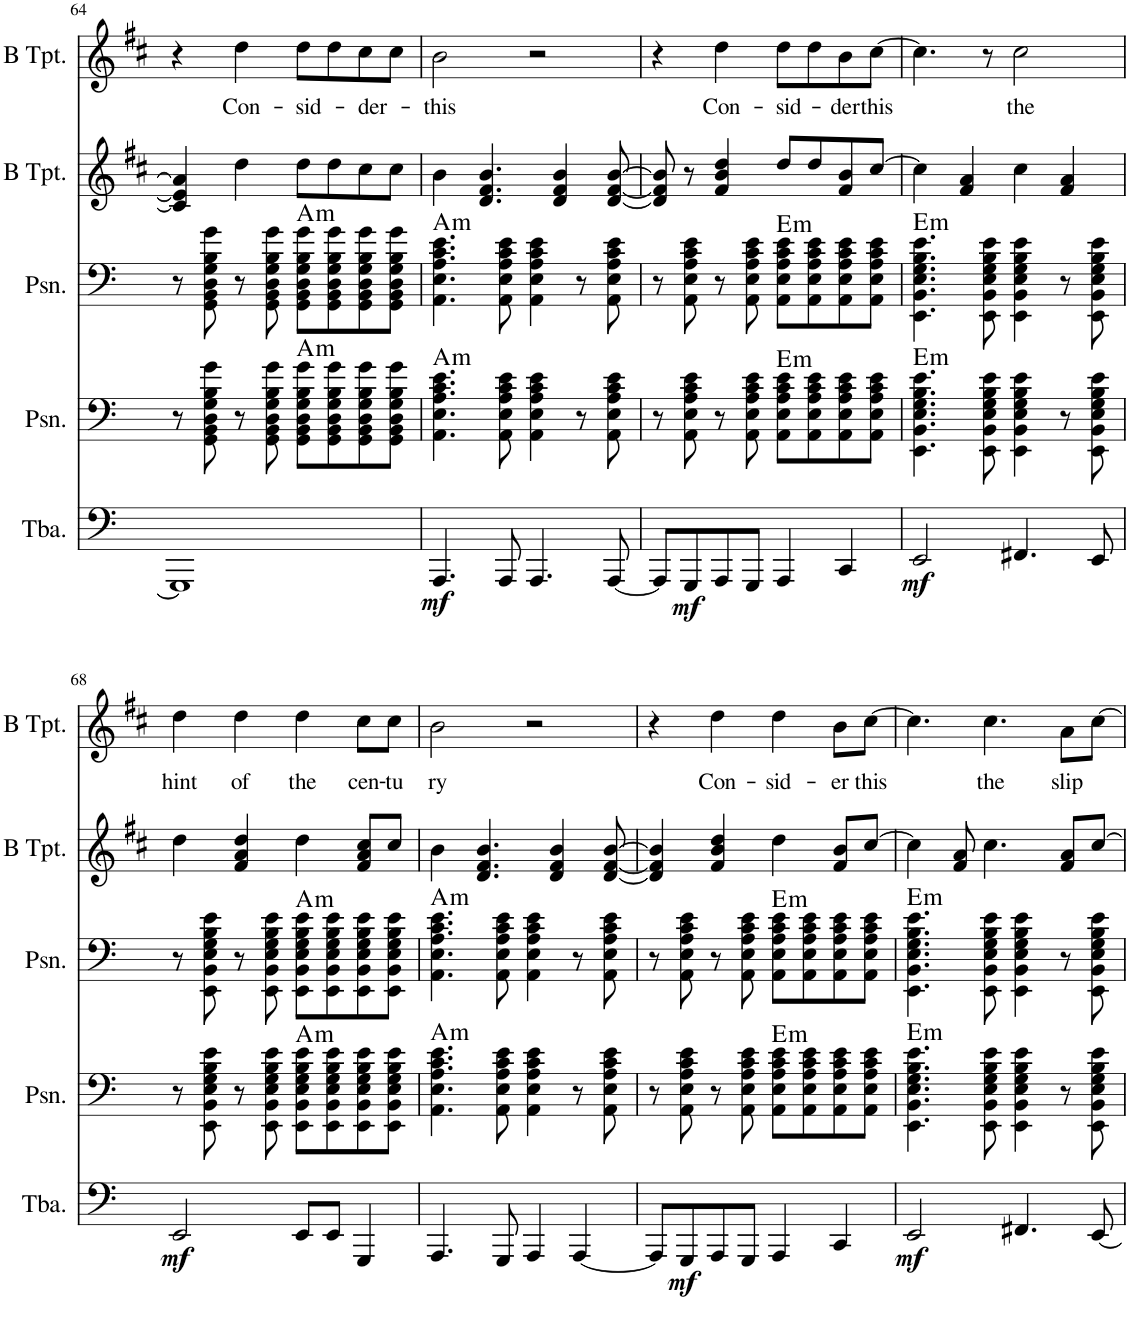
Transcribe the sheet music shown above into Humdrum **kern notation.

**kern	**dynam	**kern	**kern	**harte	**kern	**kern	**text
*part5	*part5	*part4	*part3	*part3	*part2	*part1	*part1
*staff5	*staff5	*staff4	*staff3	*	*staff2	*staff1	*staff1
*I"Tuba	*	*I"Posaune	*I"Posaune	*	*I"Trompete in B	*I"Trompete in B	*
*I'Tba.	*	*I'Psn.	*I'Psn.	*	*	*	*
!!LO:PB:g=z
*clefF4	*	*clefF4	*clefF4	*	*clefG2	*clefG2	*
*	*	*	*	*	*Trd1c2	*Trd1c2	*
*k[]	*	*k[]	*k[]	*	*k[f#c#]	*k[f#c#]	*
*M4/4	*	*M4/4	*M4/4	*	*M4/4	*M4/4	*
=64	=64	=64	=64	=64	=64	=64	=64
1GGG]	.	8r	8r	.	4c#/] 4e/] 4a/]	4r	.
.	.	8GG\ 8BB\ 8D\ 8G\ 8B\ 8g\	8GG\ 8BB\ 8D\ 8G\ 8B\ 8g\	.	.	.	.
!	!	!	!	!	!	!	!LO:LY:b
.	.	8r	8r	.	4dd\	4dd\	Con-
.	.	8GG\ 8BB\ 8D\ 8G\ 8B\ 8g\	8GG\ 8BB\ 8D\ 8G\ 8B\ 8g\	.	.	.	.
!	!	!	!	!LO:H:kt=m	!	!	!LO:LY:b
.	.	8GG\ 8BB\ 8D\ 8G\ 8B\ 8g\L	8GG\ 8BB\ 8D\ 8G\ 8B\ 8g\L	A:min	8dd\L	8dd\L	-sid-
.	.	8GG\ 8BB\ 8D\ 8G\ 8B\ 8g\	8GG\ 8BB\ 8D\ 8G\ 8B\ 8g\	.	8dd\	8dd\	.
!	!	!	!	!	!	!	!LO:LY:b
.	.	8GG\ 8BB\ 8D\ 8G\ 8B\ 8g\	8GG\ 8BB\ 8D\ 8G\ 8B\ 8g\	.	8cc#\	8cc#\	-der-
.	.	8GG\ 8BB\ 8D\ 8G\ 8B\ 8g\J	8GG\ 8BB\ 8D\ 8G\ 8B\ 8g\J	.	8cc#\J	8cc#\J	.
=65	=65	=65	=65	=65	=65	=65	=65
!	!LO:DY:b	!	!	!LO:H:kt=m	!	!	!LO:LY:b
4.AAA/	mf	4.AA\ 4.E\ 4.A\ 4.c\ 4.e\	4.AA\ 4.E\ 4.A\ 4.c\ 4.e\	A:min	4b\	2b\	-this
.	.	.	.	.	4.d/ 4.f#/ 4.b/	.	.
8AAA/	.	8AA\ 8E\ 8A\ 8c\ 8e\	8AA\ 8E\ 8A\ 8c\ 8e\	.	.	.	.
4.AAA/	.	4AA\ 4E\ 4A\ 4c\ 4e\	4AA\ 4E\ 4A\ 4c\ 4e\	.	.	2r	.
.	.	.	.	.	4d/ 4f#/ 4b/	.	.
.	.	8r	8r	.	.	.	.
[8AAA/	.	8AA\ 8E\ 8A\ 8c\ 8e\	8AA\ 8E\ 8A\ 8c\ 8e\	.	[8d/ [8f#/ [8b/	.	.
=66	=66	=66	=66	=66	=66	=66	=66
8AAA/L]	.	8r	8r	.	8d/] 8f#/] 8b/]	4r	.
!	!LO:DY:b	!	!	!	!	!	!
8GGG/	mf	8AA\ 8E\ 8A\ 8c\ 8e\	8AA\ 8E\ 8A\ 8c\ 8e\	.	8r	.	.
!	!	!	!	!	!	!	!LO:LY:b
8AAA/	.	8r	8r	.	4f#/ 4b/ 4dd/	4dd\	Con-
8GGG/J	.	8AA\ 8E\ 8A\ 8c\ 8e\	8AA\ 8E\ 8A\ 8c\ 8e\	.	.	.	.
!	!	!	!	!LO:H:kt=m	!	!	!LO:LY:b
4AAA/	.	8AA\ 8E\ 8A\ 8c\ 8e\L	8AA\ 8E\ 8A\ 8c\ 8e\L	E:min	8dd/L	8dd\L	-sid-
.	.	8AA\ 8E\ 8A\ 8c\ 8e\	8AA\ 8E\ 8A\ 8c\ 8e\	.	8dd/	8dd\	.
!	!	!	!	!	!	!	!LO:LY:b
4CC/	.	8AA\ 8E\ 8A\ 8c\ 8e\	8AA\ 8E\ 8A\ 8c\ 8e\	.	8f#/ 8b/	8b\	-der
!	!	!	!	!	!	!	!LO:LY:b
.	.	8AA\ 8E\ 8A\ 8c\ 8e\J	8AA\ 8E\ 8A\ 8c\ 8e\J	.	[8cc#/J	[8cc#\J	this
=67	=67	=67	=67	=67	=67	=67	=67
!	!LO:DY:b	!	!	!LO:H:kt=m	!	!	!
2EE/	mf	4.EE\ 4.BB\ 4.E\ 4.G\ 4.B\ 4.e\	4.EE\ 4.BB\ 4.E\ 4.G\ 4.B\ 4.e\	E:min	4cc#\]	4.cc#\]	.
.	.	.	.	.	4f#/ 4a/	.	.
.	.	8EE\ 8BB\ 8E\ 8G\ 8B\ 8e\	8EE\ 8BB\ 8E\ 8G\ 8B\ 8e\	.	.	8r	.
!	!	!	!	!	!	!	!LO:LY:b
4.FF#X/	.	4EE\ 4BB\ 4E\ 4G\ 4B\ 4e\	4EE\ 4BB\ 4E\ 4G\ 4B\ 4e\	.	4cc#\	2cc#\	the
.	.	8r	8r	.	4f#/ 4a/	.	.
8EE/	.	8EE\ 8BB\ 8E\ 8G\ 8B\ 8e\	8EE\ 8BB\ 8E\ 8G\ 8B\ 8e\	.	.	.	.
!!LO:LB:g=z
=68	=68	=68	=68	=68	=68	=68	=68
!	!LO:DY:b	!	!	!	!	!	!LO:LY:b
2EE/	mf	8r	8r	.	4dd\	4dd\	hint
.	.	8EE\ 8BB\ 8E\ 8G\ 8B\ 8e\	8EE\ 8BB\ 8E\ 8G\ 8B\ 8e\	.	.	.	.
!	!	!	!	!	!	!	!LO:LY:b
.	.	8r	8r	.	4f#/ 4a/ 4dd/	4dd\	of
.	.	8EE\ 8BB\ 8E\ 8G\ 8B\ 8e\	8EE\ 8BB\ 8E\ 8G\ 8B\ 8e\	.	.	.	.
!	!	!	!	!LO:H:kt=m	!	!	!LO:LY:b
8EE/L	.	8EE\ 8BB\ 8E\ 8G\ 8B\ 8e\L	8EE\ 8BB\ 8E\ 8G\ 8B\ 8e\L	A:min	4dd\	4dd\	the
8EE/J	.	8EE\ 8BB\ 8E\ 8G\ 8B\ 8e\	8EE\ 8BB\ 8E\ 8G\ 8B\ 8e\	.	.	.	.
!	!	!	!	!	!	!	!LO:LY:b
4GGG/	.	8EE\ 8BB\ 8E\ 8G\ 8B\ 8e\	8EE\ 8BB\ 8E\ 8G\ 8B\ 8e\	.	8f#/ 8a/ 8cc#/L	8cc#\L	cen-
!	!	!	!	!	!	!	!LO:LY:b
.	.	8EE\ 8BB\ 8E\ 8G\ 8B\ 8e\J	8EE\ 8BB\ 8E\ 8G\ 8B\ 8e\J	.	8cc#/J	8cc#\J	-tu
=69	=69	=69	=69	=69	=69	=69	=69
!	!	!	!	!LO:H:kt=m	!	!	!LO:LY:b
4.AAA/	.	4.AA\ 4.E\ 4.A\ 4.c\ 4.e\	4.AA\ 4.E\ 4.A\ 4.c\ 4.e\	A:min	4b\	2b\	ry
.	.	.	.	.	4.d/ 4.f#/ 4.b/	.	.
8GGG/	.	8AA\ 8E\ 8A\ 8c\ 8e\	8AA\ 8E\ 8A\ 8c\ 8e\	.	.	.	.
4AAA/	.	4AA\ 4E\ 4A\ 4c\ 4e\	4AA\ 4E\ 4A\ 4c\ 4e\	.	.	2r	.
.	.	.	.	.	4d/ 4f#/ 4b/	.	.
[4AAA/	.	8r	8r	.	.	.	.
.	.	8AA\ 8E\ 8A\ 8c\ 8e\	8AA\ 8E\ 8A\ 8c\ 8e\	.	[8d/ [8f#/ [8b/	.	.
=70	=70	=70	=70	=70	=70	=70	=70
8AAA/L]	.	8r	8r	.	4d/] 4f#/] 4b/]	4r	.
!	!LO:DY:b	!	!	!	!	!	!
8GGG/	mf	8AA\ 8E\ 8A\ 8c\ 8e\	8AA\ 8E\ 8A\ 8c\ 8e\	.	.	.	.
!	!	!	!	!	!	!	!LO:LY:b
8AAA/	.	8r	8r	.	4f#/ 4b/ 4dd/	4dd\	Con-
8GGG/J	.	8AA\ 8E\ 8A\ 8c\ 8e\	8AA\ 8E\ 8A\ 8c\ 8e\	.	.	.	.
!	!	!	!	!LO:H:kt=m	!	!	!LO:LY:b
4AAA/	.	8AA\ 8E\ 8A\ 8c\ 8e\L	8AA\ 8E\ 8A\ 8c\ 8e\L	E:min	4dd\	4dd\	-sid-
.	.	8AA\ 8E\ 8A\ 8c\ 8e\	8AA\ 8E\ 8A\ 8c\ 8e\	.	.	.	.
!	!	!	!	!	!	!	!LO:LY:b
4CC/	.	8AA\ 8E\ 8A\ 8c\ 8e\	8AA\ 8E\ 8A\ 8c\ 8e\	.	8f#/ 8b/L	8b\L	-er
!	!	!	!	!	!	!	!LO:LY:b
.	.	8AA\ 8E\ 8A\ 8c\ 8e\J	8AA\ 8E\ 8A\ 8c\ 8e\J	.	[8cc#/J	[8cc#\J	this
=71	=71	=71	=71	=71	=71	=71	=71
!	!LO:DY:b	!	!	!LO:H:kt=m	!	!	!
2EE/	mf	4.EE\ 4.BB\ 4.E\ 4.G\ 4.B\ 4.e\	4.EE\ 4.BB\ 4.E\ 4.G\ 4.B\ 4.e\	E:min	4cc#\]	4.cc#\]	.
.	.	.	.	.	8f#/ 8a/	.	.
!	!	!	!	!	!	!	!LO:LY:b
.	.	8EE\ 8BB\ 8E\ 8G\ 8B\ 8e\	8EE\ 8BB\ 8E\ 8G\ 8B\ 8e\	.	4.cc#\	4.cc#\	the
4.FF#X/	.	4EE\ 4BB\ 4E\ 4G\ 4B\ 4e\	4EE\ 4BB\ 4E\ 4G\ 4B\ 4e\	.	.	.	.
!	!	!	!	!	!	!	!LO:LY:b
.	.	8r	8r	.	8f#/ 8a/L	8a\L	slip
[8EE/	.	8EE\ 8BB\ 8E\ 8G\ 8B\ 8e\	8EE\ 8BB\ 8E\ 8G\ 8B\ 8e\	.	[8cc#/J	[8cc#\J	.
=	=	=	=	=	=	=	=
*-	*-	*-	*-	*-	*-	*-	*-
